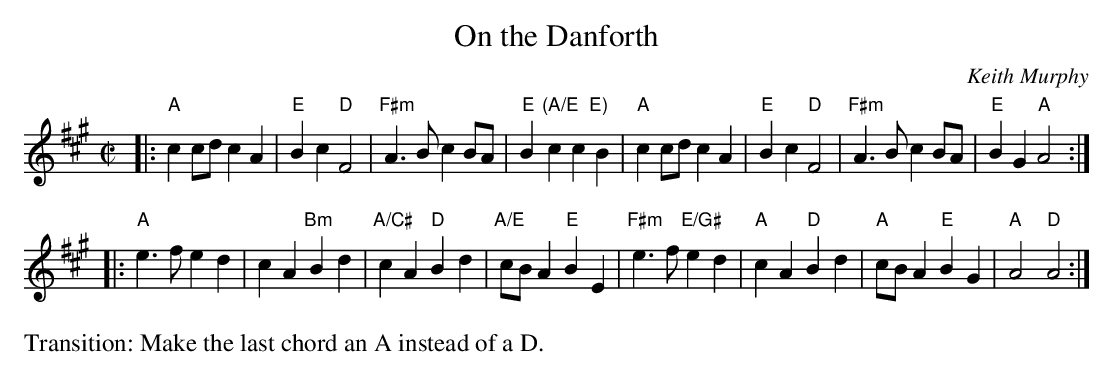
X:1
T: On the Danforth
C: Keith Murphy
M: C|
L: 1/8
K: A
|:\
"A"c2cd c2A2 | "E"B2c2 "D"F4 | "F#m"A3B c2BA | "E"B2"(A/E  E)"c2 c2B2 |\
"A"c2cd c2A2 | "E"B2c2 "D"F4 | "F#m"A3B c2BA | "E"B2G2 "A"A4 :|
|:\
  "A"e3f e2d2 | c2A2 "Bm"B2d2 | "A/C#"c2A2 "D"B2d2 | "A/E"cBA2 "E"B2E2 |\
"F#m"e3f "E/G#"e2d2 | "A"c2A2 "D"B2d2 | "A"cBA2 "E"B2G2 | "A"A4 "D"A4 :|
